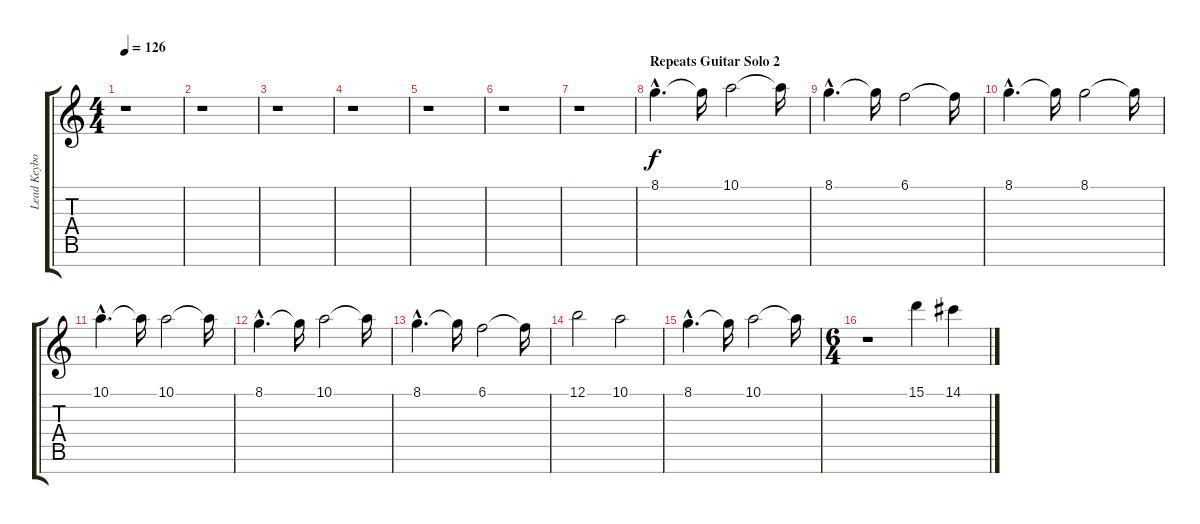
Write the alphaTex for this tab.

\track ("Lead Keyboard" "Lead Keybo") {instrument pad7halo}
\staff {score tabs}
\tuning (B4 E4 B3 G3 D3 A2 E2) {hide}
\ts (4 4)
\tempo 126
\clef g2
\ks c
r.1{dy f} |
r.1 |
r.1 |
r.1 |
r.1 |
r.1 |
r.1 |
\section ("" "Repeats Guitar Solo 2")
8.1{hac}.4{d instrument pad7halo} 8.1{t}.16 10.1.2 10.1{t}.16 |
8.1{hac}.4{d} 8.1{t}.16 6.1.2 6.1{t}.16 |
8.1{hac}.4{d} 8.1{t}.16 8.1.2 8.1{t}.16 |
10.1{hac}.4{d} 10.1{t}.16 10.1.2 10.1{t}.16 |
8.1{hac}.4{d} 8.1{t}.16 10.1.2 10.1{t}.16 |
8.1{hac}.4{d} 8.1{t}.16 6.1.2 6.1{t}.16 |
12.1.2 10.1.2 |
8.1{hac}.4{d} 8.1{t}.16 10.1.2 10.1{t}.16 |
\ts (6 4)
r.1 15.1.4 14.1.4
